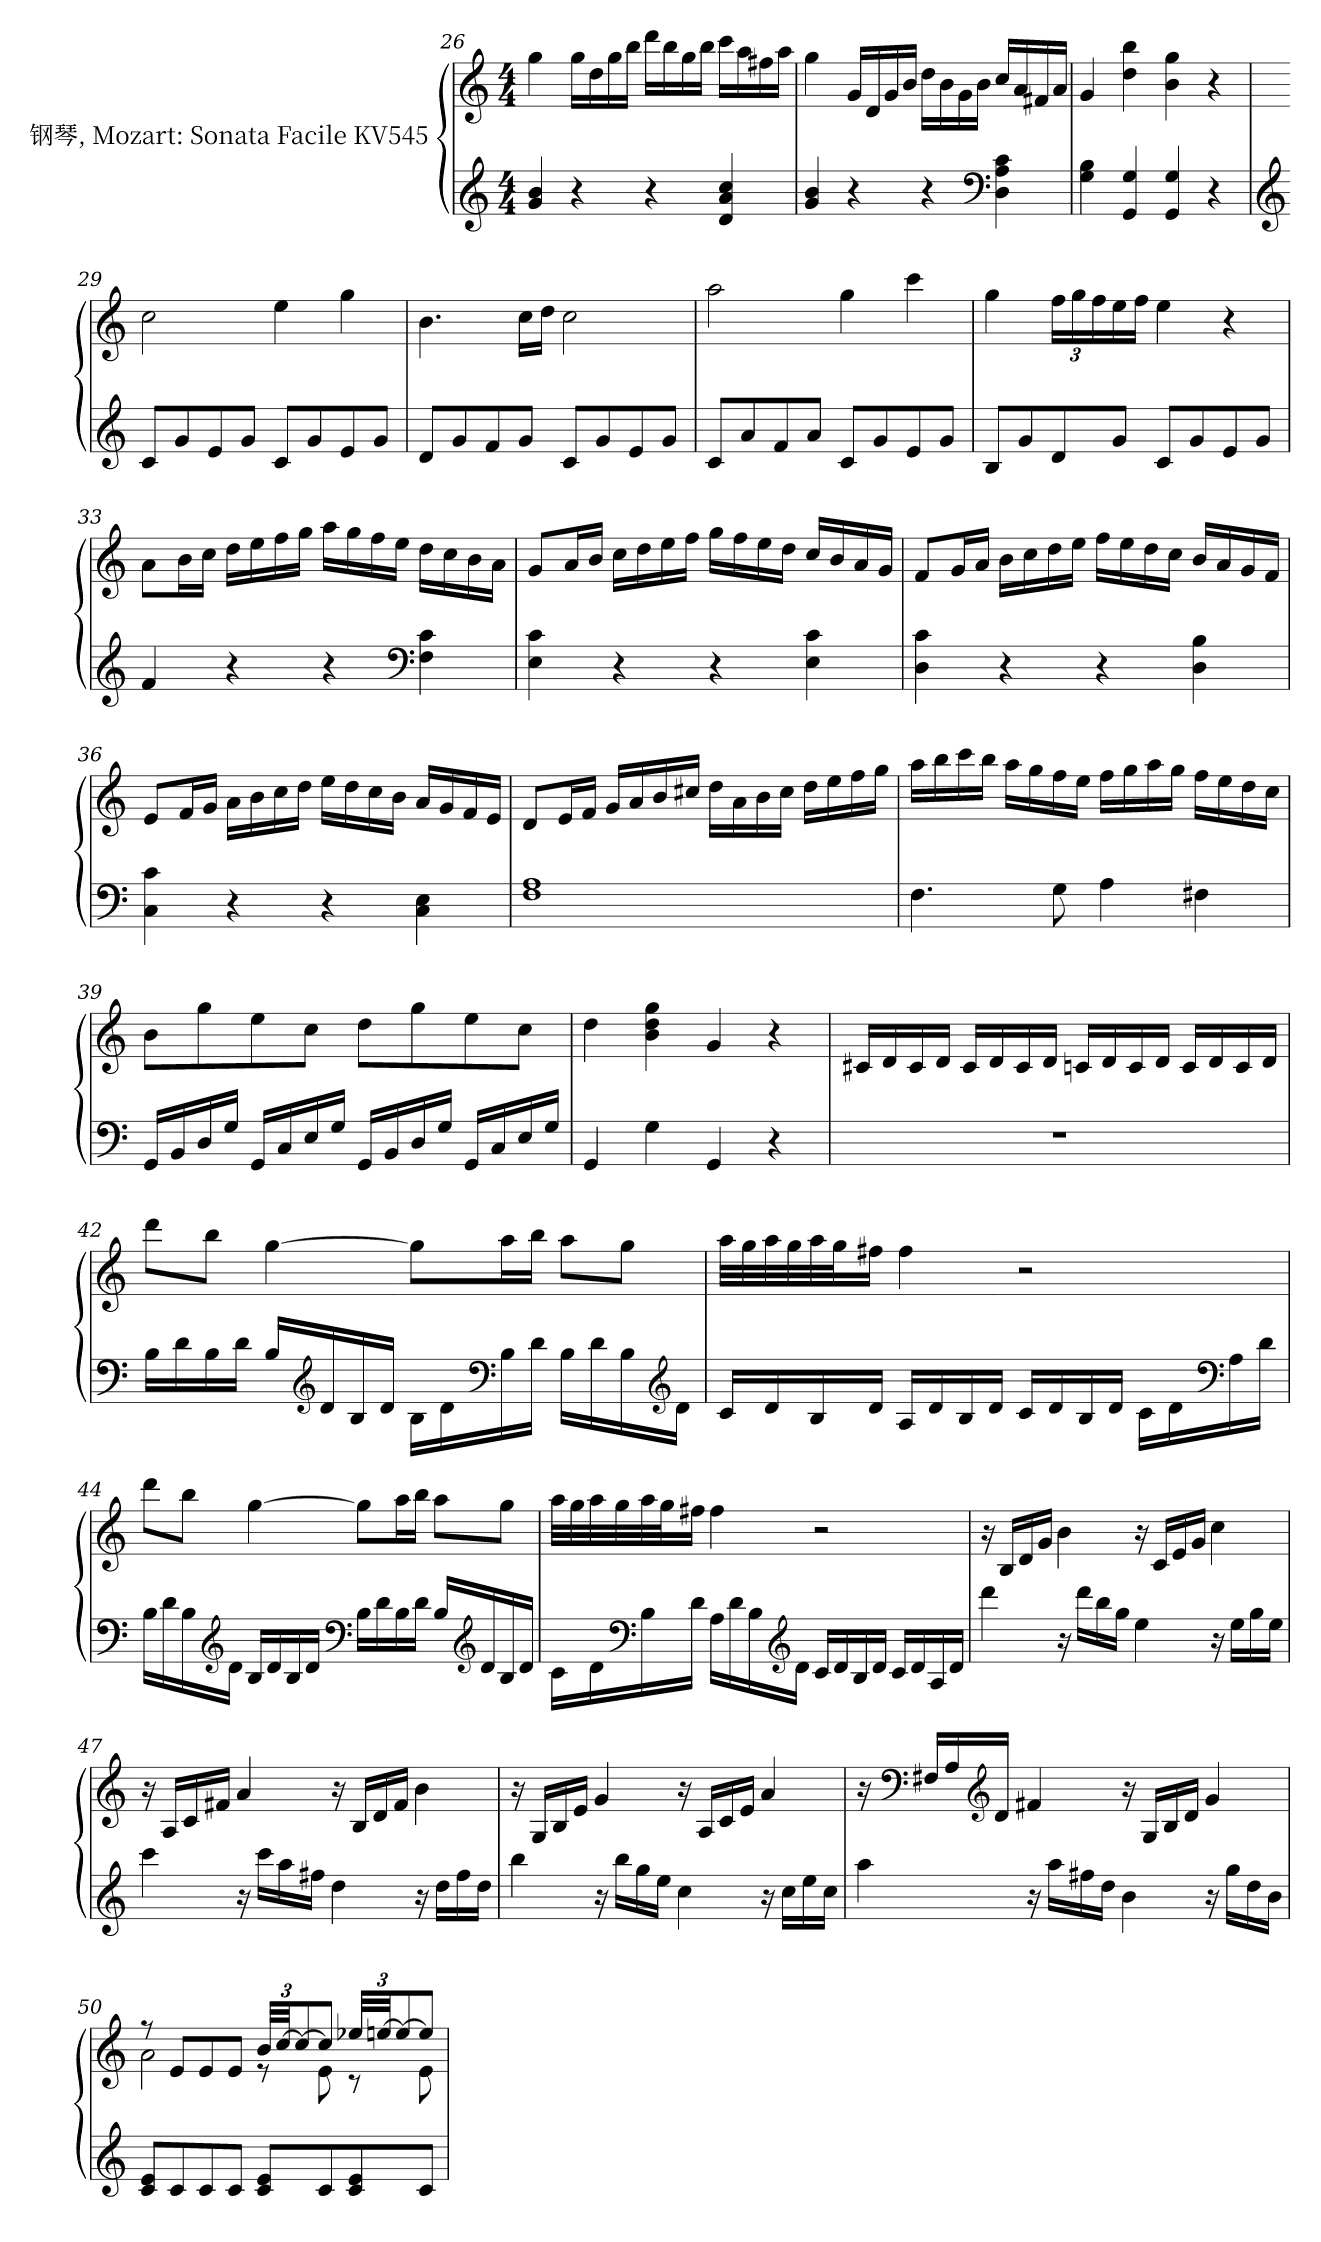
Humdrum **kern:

**kern	**kern
*part1	*part1
*staff2	*staff1
*I"钢琴, Mozart: Sonata Facile KV545	*
!!LO:LB:g=z
*clefG2	*clefG2
*k[]	*k[]
*M4/4	*M4/4
=26	=26
4g/ 4b/	4gg\
4r	16gg\LL
.	16dd\
.	16gg\
.	16bb\JJ
4r	16ddd\LL
.	16bb\
.	16gg\
.	16bb\JJ
4d/ 4a/ 4cc/	16ccc\LL
.	16aa\
.	16ff#X\
.	16aa\JJ
=27	=27
4g/ 4b/	4gg\
4r	16g/LL
.	16d/
.	16g/
.	16b/JJ
4r	16dd\LL
.	16b\
.	16g\
.	16b\JJ
*clefF4	*
4D\ 4A\ 4c\	16cc/LL
.	16a/
.	16f#X/
.	16a/JJ
=28	=28
4G\ 4B\	4g/
4GG/ 4G/	4dd\ 4bb\
4GG/ 4G/	4b\ 4gg\
4r	4r
=29	=29
*clefG2	*
*	*MM132
8c/L	2cc\
8g/	.
8e/	.
8g/J	.
8c/L	4ee\
8g/	.
8e/	4gg\
8g/J	.
!!LO:PB:g=z
=30	=30
8d/L	4.b\
8g/	.
8f/	.
8g/J	16cc\LL
.	16dd\JJ
8c/L	2cc\
8g/	.
8e/	.
8g/J	.
=31	=31
8c/L	2aa\
8a/	.
8f/	.
8a/J	.
8c/L	4gg\
8g/	.
8e/	4ccc\
8g/J	.
=32	=32
8B/L	4gg\
8g/	.
*	*Xbrackettup
8d/	24ff\LL
.	24gg\
.	24ff\
8g/J	16ee\
.	16ff\JJ
8c/L	4ee\
8g/	.
8e/	4r
8g/J	.
=33	=33
4f/	8a\L
.	16b\L
.	16cc\JJ
4r	16dd\LL
.	16ee\
.	16ff\
.	16gg\JJ
4r	16aa\LL
.	16gg\
.	16ff\
.	16ee\JJ
*clefF4	*
4F\ 4c\	16dd\LL
.	16cc\
.	16b\
.	16a\JJ
!!LO:LB:g=z
=34	=34
4E\ 4c\	8g/L
.	16a/L
.	16b/JJ
4r	16cc\LL
.	16dd\
.	16ee\
.	16ff\JJ
4r	16gg\LL
.	16ff\
.	16ee\
.	16dd\JJ
4E\ 4c\	16cc/LL
.	16b/
.	16a/
.	16g/JJ
=35	=35
4D\ 4c\	8f/L
.	16g/L
.	16a/JJ
4r	16b\LL
.	16cc\
.	16dd\
.	16ee\JJ
4r	16ff\LL
.	16ee\
.	16dd\
.	16cc\JJ
4D\ 4B\	16b/LL
.	16a/
.	16g/
.	16f/JJ
=36	=36
4C\ 4c\	8e/L
.	16f/L
.	16g/JJ
4r	16a\LL
.	16b\
.	16cc\
.	16dd\JJ
4r	16ee\LL
.	16dd\
.	16cc\
.	16b\JJ
4C\ 4E\	16a/LL
.	16g/
.	16f/
.	16e/JJ
!!LO:LB:g=z
=37	=37
1F 1A	8d/L
.	16e/L
.	16f/JJ
.	16g/LL
.	16a/
.	16b/
.	16cc#X/JJ
.	16dd\LL
.	16a\
.	16b\
.	16cc#\JJ
.	16dd\LL
.	16ee\
.	16ff\
.	16gg\JJ
=38	=38
4.F\	16aa\LL
.	16bb\
.	16ccc\
.	16bb\JJ
.	16aa\LL
.	16gg\
8G\	16ff\
.	16ee\JJ
4A\	16ff\LL
.	16gg\
.	16aa\
.	16gg\JJ
4F#X\	16ff\LL
.	16ee\
.	16dd\
.	16cc\JJ
!!LO:LB:g=z
=39	=39
16GG/LL	8b\L
16BB/	.
16D/	8gg\
16G/JJ	.
16GG/LL	8ee\
16C/	.
16E/	8cc\J
16G/JJ	.
16GG/LL	8dd\L
16BB/	.
16D/	8gg\
16G/JJ	.
16GG/LL	8ee\
16C/	.
16E/	8cc\J
16G/JJ	.
=40	=40
4GG/	4dd\
4G\	4b\ 4dd\ 4gg\
4GG/	4g/
4r	4r
=41	=41
1r	16c#X/LL
.	16d/
.	16c#/
.	16d/JJ
.	16c#/LL
.	16d/
.	16c#/
.	16d/JJ
.	16cn/LL
.	16d/
.	16c/
.	16d/JJ
.	16c/LL
.	16d/
.	16c/
.	16d/JJ
!!LO:LB:g=z
=42	=42
16B\LL	8ddd\L
16d\	.
16B\	8bb\J
16d\JJ	.
16B/LL	[4gg\
*clefG2	*
16d/	.
16B/	.
16d/JJ	.
16B\LL	8gg\L]
16d\	.
*clefF4	*
16B\	16aa\L
16d\JJ	16bb\JJ
16B\LL	8aa\L
16d\	.
16B\	8gg\J
*clefG2	*
16d\JJ	.
=43	=43
16c/LL	32aa\LLL
.	32gg\
16d/	32aa\
.	32gg\
16B/	32aa\
.	32gg\J
16d/JJ	16ff#X\JJ
16A/LL	4ff#\
16d/	.
16B/	.
16d/JJ	.
16c/LL	2r
16d/	.
16B/	.
16d/JJ	.
16c\LL	.
16d\	.
*clefF4	*
16A\	.
16d\JJ	.
!!LO:LB:g=z
=44	=44
16B\LL	8ddd\L
16d\	.
16B\	8bb\J
*clefG2	*
16d\JJ	.
16B/LL	[4gg\
16d/	.
16B/	.
16d/JJ	.
*clefF4	*
16B\LL	8gg\L]
16d\	.
16B\	16aa\L
16d\JJ	16bb\JJ
16B/LL	8aa\L
*clefG2	*
16d/	.
16B/	8gg\J
16d/JJ	.
=45	=45
16c\LL	32aa\LLL
.	32gg\
16d\	32aa\
.	32gg\
*clefF4	*
16B\	32aa\
.	32gg\J
16d\JJ	16ff#X\JJ
16A\LL	4ff#\
16d\	.
16B\	.
*clefG2	*
16d\JJ	.
16c/LL	2r
16d/	.
16B/	.
16d/JJ	.
16c/LL	.
16d/	.
16A/	.
16d/JJ	.
!!LO:PB:g=z
=46	=46
4ddd\	16r
.	16B/LL
.	16d/
.	16g/JJ
16r	4b\
16ddd\LL	.
16bb\	.
16gg\JJ	.
4ee\	16r
.	16c/LL
.	16e/
.	16g/JJ
16r	4cc\
16ee\LL	.
16gg\	.
16ee\JJ	.
=47	=47
4ccc\	16r
.	16A/LL
.	16c/
.	16f#X/JJ
16r	4a/
16ccc\LL	.
16aa\	.
16ff#X\JJ	.
4dd\	16r
.	16B/LL
.	16d/
.	16f#/JJ
16r	4b\
16dd\LL	.
16ff#\	.
16dd\JJ	.
!!LO:LB:g=z
=48	=48
4bb\	16r
.	16G/LL
.	16B/
.	16e/JJ
16r	4g/
16bb\LL	.
16gg\	.
16ee\JJ	.
4cc\	16r
.	16A/LL
.	16c/
.	16e/JJ
16r	4a/
16cc\LL	.
16ee\	.
16cc\JJ	.
=49	=49
4aa\	16r
*	*clefF4
.	16F#X/LL
.	16A/
*	*clefG2
.	16d/JJ
16r	4f#X/
16aa\LL	.
16ff#X\	.
16dd\JJ	.
4b\	16r
.	16G/LL
.	16B/
.	16d/JJ
16r	4g/
16gg\LL	.
16dd\	.
16b\JJ	.
!!LO:LB:g=z
=50	=50
*	*^
8c/ 8e/L	8r	2a\
8c/	8e/L	.
8c/	8e/	.
8c/J	8e/J	.
8c/ 8e/L	48b/LLL	8r
.	[48cc/JJ	.
.	12cc/_	.
8c/	8cc/J]	8e\
8c/ 8e/	48ee-X/LLL	8r
.	[48een/JJ	.
.	12ee/_	.
8c/J	8ee/J]	8e\
*	*v	*v
=	=
*-	*-
